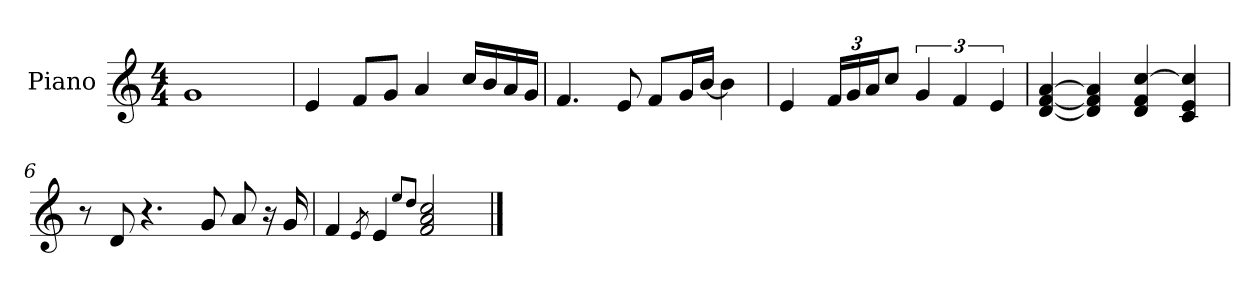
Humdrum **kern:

**kern
*part1
*staff1
*I"Piano
*I'Pno.
*clefG2
*k[]
*M4/4
=1
1g
=2
4e/
8f/L
8g/J
4a/
16cc/LL
16b/
16a/
16g/JJ
=3
4.f/
8e/
8f/L
16g/L
[16b/JJ
4b\]
=4
4e/
*Xbrackettup
24f/LL
24g/
24a/J
8cc/J
*brackettup
6g/
6f/
6e/
!!LO:LB:g=z
=5
[4d/ [4f/ [4a/
4d/] 4f/] 4a/]
4d/ 4f/ [4cc/
4c/ 4e/ 4cc/]
=6
8r
8d/
4.r
8g/
8a/
16r
16g/
=7
4f/
8qe/
4e/
8qee/L
8qdd/J
2f/ 2a/ 2cc/
==
*-
